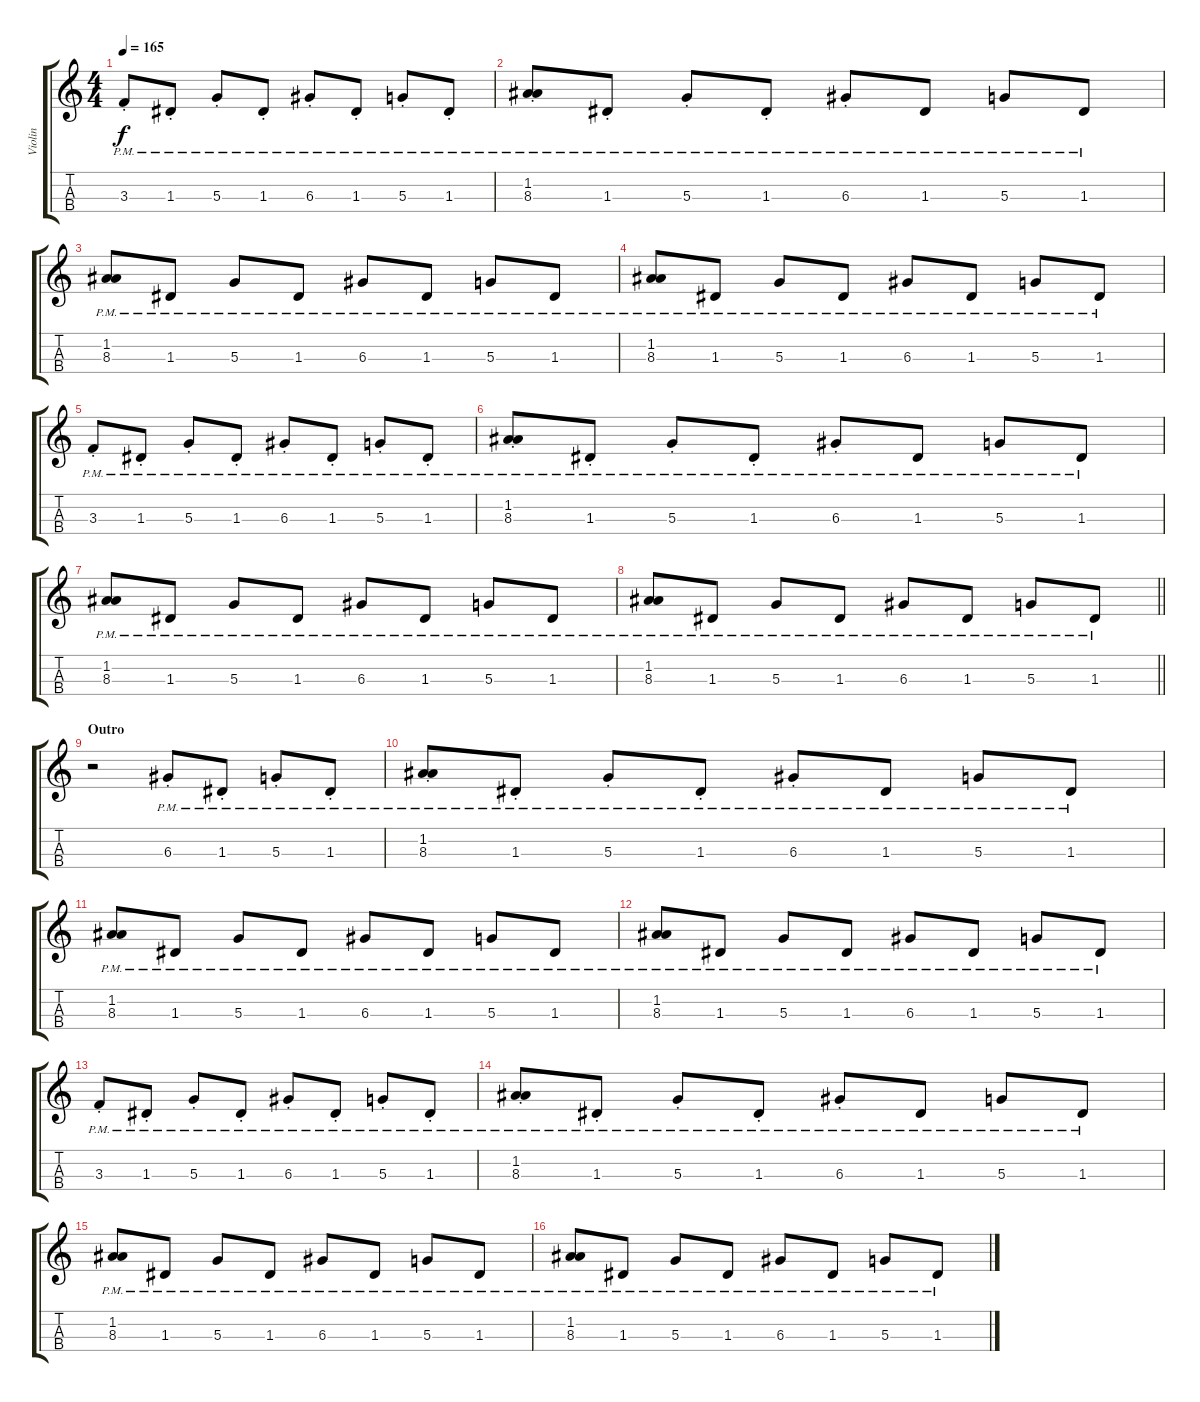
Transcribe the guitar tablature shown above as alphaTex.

\track ("Violin" "Violin") {instrument stringensemble1}
\staff {score tabs}
\tuning (E5 A4 D4 G3) {hide}
\ts (4 4)
\tempo 165
\clef g2
\ks c
3.3{pm st}.8{dy f} 1.3{pm st}.8 5.3{pm st}.8 1.3{pm st}.8 6.3{pm st}.8 1.3{pm st}.8 5.3{pm st}.8 1.3{pm st}.8 |
(1.2{pm st} 8.3{pm st}).8 1.3{pm st}.8 5.3{pm st}.8 1.3{pm st}.8 6.3{pm st}.8 1.3{pm}.8 5.3{pm}.8 1.3{pm}.8 |
(1.2{pm} 8.3{pm}).8 1.3{pm}.8 5.3{pm}.8 1.3{pm}.8 6.3{pm}.8 1.3{pm}.8 5.3{pm}.8 1.3{pm}.8 |
(1.2{pm} 8.3{pm}).8 1.3{pm}.8 5.3{pm}.8 1.3{pm}.8 6.3{pm}.8 1.3{pm}.8 5.3{pm}.8 1.3{pm}.8 |
3.3{pm st}.8 1.3{pm st}.8 5.3{pm st}.8 1.3{pm st}.8 6.3{pm st}.8 1.3{pm st}.8 5.3{pm st}.8 1.3{pm st}.8 |
(1.2{pm st} 8.3{pm st}).8 1.3{pm st}.8 5.3{pm st}.8 1.3{pm st}.8 6.3{pm st}.8 1.3{pm}.8 5.3{pm}.8 1.3{pm}.8 |
(1.2{pm} 8.3{pm}).8 1.3{pm}.8 5.3{pm}.8 1.3{pm}.8 6.3{pm}.8 1.3{pm}.8 5.3{pm}.8 1.3{pm}.8 |
\barLineRight lightlight
(1.2{pm} 8.3{pm}).8 1.3{pm}.8 5.3{pm}.8 1.3{pm}.8 6.3{pm}.8 1.3{pm}.8 5.3{pm}.8 1.3{pm}.8 |
\section ("" "Outro")
r.2 6.3{pm st}.8 1.3{pm st}.8 5.3{pm st}.8 1.3{pm st}.8 |
(1.2{pm st} 8.3{pm st}).8 1.3{pm st}.8 5.3{pm st}.8 1.3{pm st}.8 6.3{pm st}.8 1.3{pm}.8 5.3{pm}.8 1.3{pm}.8 |
(1.2{pm} 8.3{pm}).8 1.3{pm}.8 5.3{pm}.8 1.3{pm}.8 6.3{pm}.8 1.3{pm}.8 5.3{pm}.8 1.3{pm}.8 |
(1.2{pm} 8.3{pm}).8 1.3{pm}.8 5.3{pm}.8 1.3{pm}.8 6.3{pm}.8 1.3{pm}.8 5.3{pm}.8 1.3{pm}.8 |
3.3{pm st}.8 1.3{pm st}.8 5.3{pm st}.8 1.3{pm st}.8 6.3{pm st}.8 1.3{pm st}.8 5.3{pm st}.8 1.3{pm st}.8 |
(1.2{pm st} 8.3{pm st}).8 1.3{pm st}.8 5.3{pm st}.8 1.3{pm st}.8 6.3{pm st}.8 1.3{pm}.8 5.3{pm}.8 1.3{pm}.8 |
(1.2{pm} 8.3{pm}).8 1.3{pm}.8 5.3{pm}.8 1.3{pm}.8 6.3{pm}.8 1.3{pm}.8 5.3{pm}.8 1.3{pm}.8 |
(1.2{pm} 8.3{pm}).8 1.3{pm}.8 5.3{pm}.8 1.3{pm}.8 6.3{pm}.8 1.3{pm}.8 5.3{pm}.8 1.3{pm}.8
